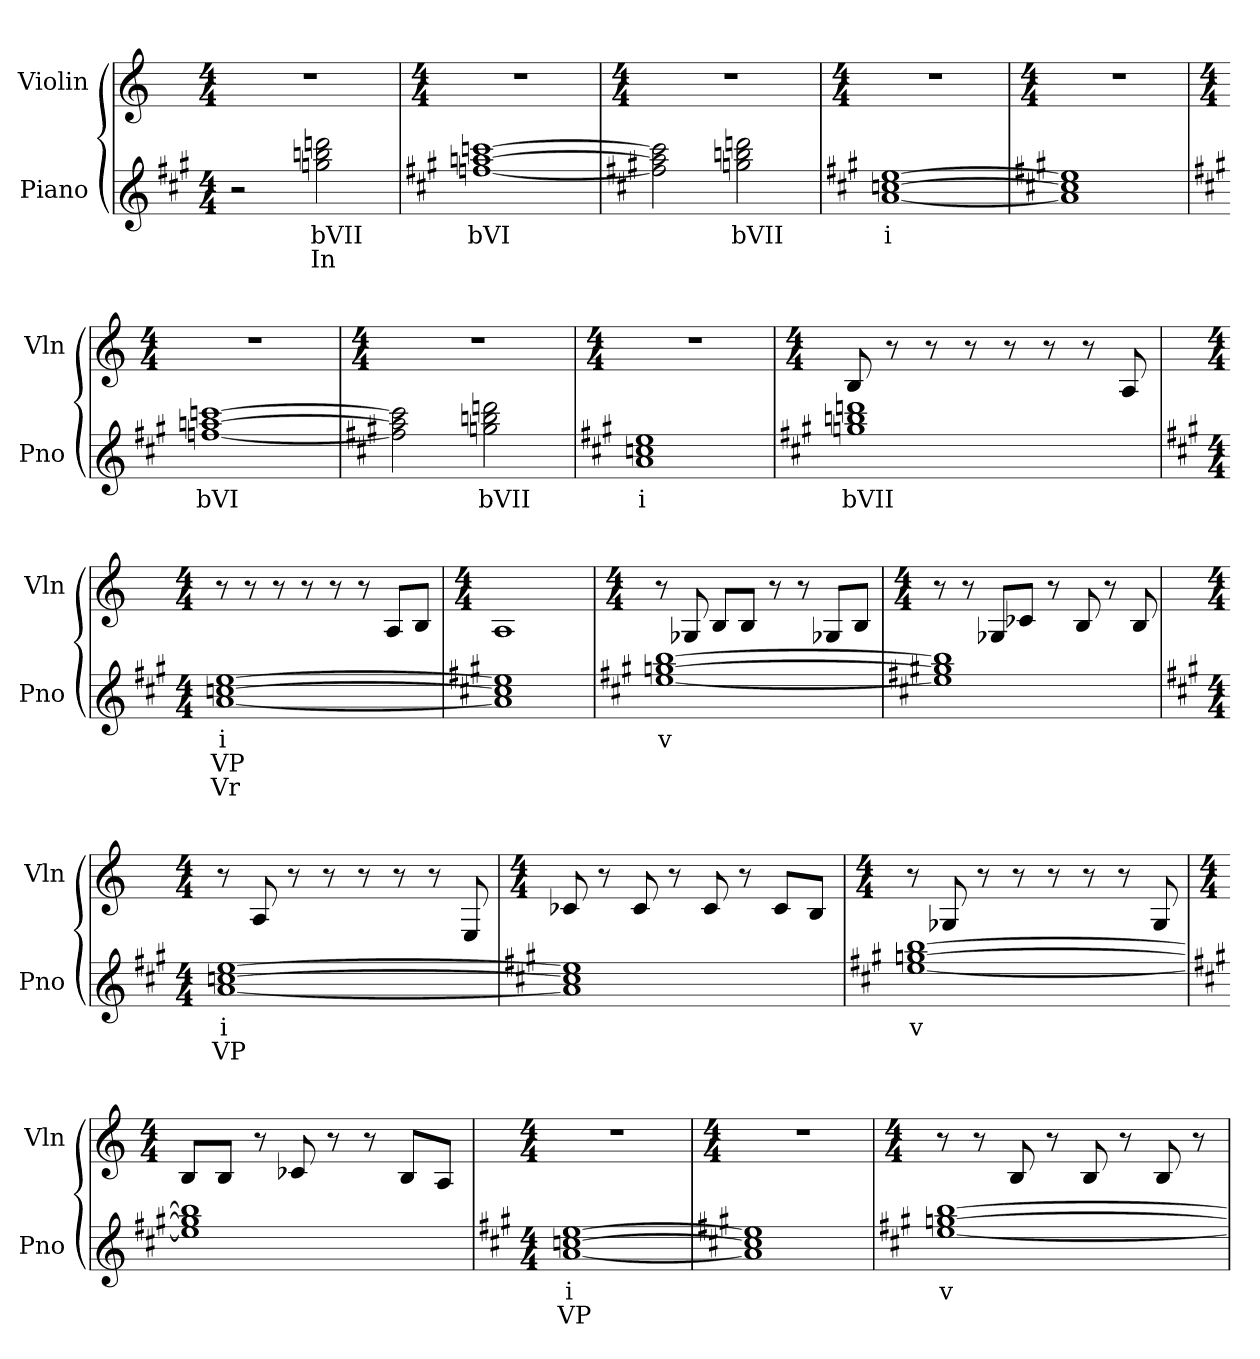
**kern	**text	**text	**text	**kern
*part2	*part2	*part2	*part2	*part1
*staff2	*staff2	*staff2	*staff2	*staff1
*I"Piano	*	*	*	*I"Violin
*I'Pno	*	*	*	*I'Vln
*k[f#c#g#]	*	*	*	*
*A:	*	*	*	*
*M4/4	*	*	*	*M4/4
=	=	=	=	=
2r	.	.	.	1r
2ggn 2bbn 2dddn	bVII	In	.	.
=	=	=	=	=
*k[f#c#g#]	*	*	*	*
*A:	*	*	*	*
*	*	*	*	*M4/4
[1ffn [1aan [1cccn	bVI	.	.	1r
=	=	=	=	=
*k[f#c#g#]	*	*	*	*
*A:	*	*	*	*
*	*	*	*	*M4/4
2ffn] 2aan] 2cccn]	.	.	.	1r
2ggn 2bbn 2dddn	bVII	.	.	.
=	=	=	=	=
*k[f#c#g#]	*	*	*	*
*A:	*	*	*	*
*	*	*	*	*M4/4
[1a [1ccn [1ee	i	.	.	1r
=	=	=	=	=
*k[f#c#g#]	*	*	*	*
*A:	*	*	*	*
*	*	*	*	*M4/4
1a] 1ccn] 1ee]	.	.	.	1r
=	=	=	=	=
*k[f#c#g#]	*	*	*	*
*A:	*	*	*	*
*	*	*	*	*M4/4
[1ffn [1aan [1cccn	bVI	.	.	1r
=	=	=	=	=
*k[f#c#g#]	*	*	*	*
*A:	*	*	*	*
*	*	*	*	*M4/4
2ffn] 2aan] 2cccn]	.	.	.	1r
2ggn 2bbn 2dddn	bVII	.	.	.
=	=	=	=	=
*k[f#c#g#]	*	*	*	*
*A:	*	*	*	*
*	*	*	*	*M4/4
1a 1ccn 1ee	i	.	.	1r
=	=	=	=	=
*k[f#c#g#]	*	*	*	*
*A:	*	*	*	*
*	*	*	*	*M4/4
1ggn 1bbn 1dddn	bVII	.	.	8B
.	.	.	.	8r
.	.	.	.	8r
.	.	.	.	8r
.	.	.	.	8r
.	.	.	.	8r
.	.	.	.	8r
.	.	.	.	8A
=	=	=	=	=
*k[f#c#g#]	*	*	*	*
*A:	*	*	*	*
*M4/4	*	*	*	*M4/4
[1a [1ccn [1ee	i	VP	Vr	8r
.	.	.	.	8r
.	.	.	.	8r
.	.	.	.	8r
.	.	.	.	8r
.	.	.	.	8r
.	.	.	.	8AL
.	.	.	.	8BJ
=	=	=	=	=
*k[f#c#g#]	*	*	*	*
*A:	*	*	*	*
*	*	*	*	*M4/4
1a] 1ccn] 1ee]	.	.	.	1A
=	=	=	=	=
*k[f#c#g#]	*	*	*	*
*A:	*	*	*	*
*	*	*	*	*M4/4
[1ee [1ggn [1bb	v	.	.	8r
.	.	.	.	8G-X
.	.	.	.	8BL
.	.	.	.	8BJ
.	.	.	.	8r
.	.	.	.	8r
.	.	.	.	8G-XL
.	.	.	.	8BJ
=	=	=	=	=
*k[f#c#g#]	*	*	*	*
*A:	*	*	*	*
*	*	*	*	*M4/4
1ee] 1ggn] 1bb]	.	.	.	8r
.	.	.	.	8r
.	.	.	.	8G-XL
.	.	.	.	8c-XJ
.	.	.	.	8r
.	.	.	.	8B
.	.	.	.	8r
.	.	.	.	8B
=	=	=	=	=
*k[f#c#g#]	*	*	*	*
*A:	*	*	*	*
*M4/4	*	*	*	*M4/4
[1a [1ccn [1ee	i	VP	.	8r
.	.	.	.	8A
.	.	.	.	8r
.	.	.	.	8r
.	.	.	.	8r
.	.	.	.	8r
.	.	.	.	8r
.	.	.	.	8E
=	=	=	=	=
*k[f#c#g#]	*	*	*	*
*A:	*	*	*	*
*	*	*	*	*M4/4
1a] 1ccn] 1ee]	.	.	.	8c-X
.	.	.	.	8r
.	.	.	.	8c-
.	.	.	.	8r
.	.	.	.	8c-
.	.	.	.	8r
.	.	.	.	8c-L
.	.	.	.	8BJ
=	=	=	=	=
*k[f#c#g#]	*	*	*	*
*A:	*	*	*	*
*	*	*	*	*M4/4
[1ee [1ggn [1bb	v	.	.	8r
.	.	.	.	8G-X
.	.	.	.	8r
.	.	.	.	8r
.	.	.	.	8r
.	.	.	.	8r
.	.	.	.	8r
.	.	.	.	8G-
=	=	=	=	=
*k[f#c#g#]	*	*	*	*
*A:	*	*	*	*
*	*	*	*	*M4/4
1ee] 1ggn] 1bb]	.	.	.	8BL
.	.	.	.	8BJ
.	.	.	.	8r
.	.	.	.	8c-X
.	.	.	.	8r
.	.	.	.	8r
.	.	.	.	8BL
.	.	.	.	8AJ
=	=	=	=	=
*k[f#c#g#]	*	*	*	*
*A:	*	*	*	*
*M4/4	*	*	*	*M4/4
[1a [1ccn [1ee	i	VP	.	1r
=	=	=	=	=
*k[f#c#g#]	*	*	*	*
*A:	*	*	*	*
*	*	*	*	*M4/4
1a] 1ccn] 1ee]	.	.	.	1r
=	=	=	=	=
*k[f#c#g#]	*	*	*	*
*A:	*	*	*	*
*	*	*	*	*M4/4
[1ee [1ggn [1bb	v	.	.	8r
.	.	.	.	8r
.	.	.	.	8B
.	.	.	.	8r
.	.	.	.	8B
.	.	.	.	8r
.	.	.	.	8B
.	.	.	.	8r
=	=	=	=	=
*-	*-	*-	*-	*-
